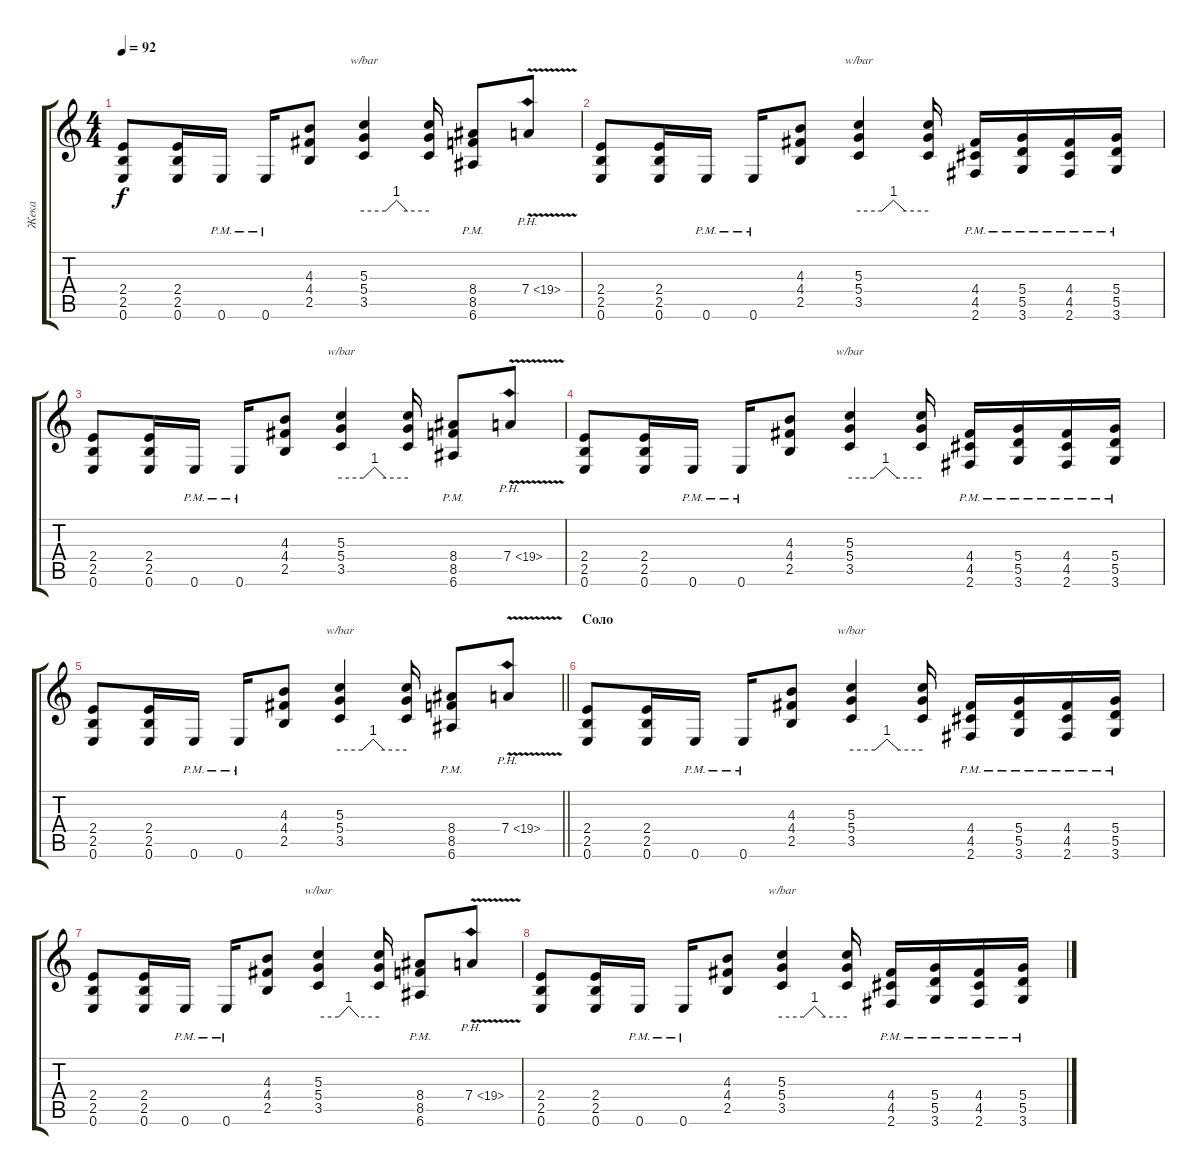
\track ("Жека" "Жека") {instrument distortionguitar}
\staff {score tabs}
\tuning (E4 B3 G3 D3 A2 E2) {hide}
\ts (4 4)
\tempo 92
\clef g2
\ks c
(2.4 2.5 0.6).8{dy f} (2.4 2.5 0.6).16 0.6{pm}.16 0.6{pm}.16 (4.3 4.4 2.5).8 (5.3 5.4 3.5).4{tbe (custom default 0 0 20 0 30 4 40 0 60 0)} (5.3{t} 5.4{t} 3.5{t}).16 (8.4 8.5 6.6{pm}).8 7.4{ph 12 v}.8 |
(2.4 2.5 0.6).8 (2.4 2.5 0.6).16 0.6{pm}.16 0.6{pm}.16 (4.3 4.4 2.5).8 (5.3 5.4 3.5).4{tbe (custom default 0 0 20 0 30 4 40 0 60 0)} (5.3{t} 5.4{t} 3.5{t}).16 (4.4 4.5 2.6{pm}).16 (5.4 5.5 3.6{pm}).16 (4.4 4.5 2.6{pm}).16 (5.4 5.5 3.6{pm}).16 |
(2.4 2.5 0.6).8 (2.4 2.5 0.6).16 0.6{pm}.16 0.6{pm}.16 (4.3 4.4 2.5).8 (5.3 5.4 3.5).4{tbe (custom default 0 0 20 0 30 4 40 0 60 0)} (5.3{t} 5.4{t} 3.5{t}).16 (8.4 8.5 6.6{pm}).8 7.4{ph 12 v}.8 |
(2.4 2.5 0.6).8 (2.4 2.5 0.6).16 0.6{pm}.16 0.6{pm}.16 (4.3 4.4 2.5).8 (5.3 5.4 3.5).4{tbe (custom default 0 0 20 0 30 4 40 0 60 0)} (5.3{t} 5.4{t} 3.5{t}).16 (4.4 4.5 2.6{pm}).16 (5.4 5.5 3.6{pm}).16 (4.4 4.5 2.6{pm}).16 (5.4 5.5 3.6{pm}).16 |
\barLineRight lightlight
(2.4 2.5 0.6).8 (2.4 2.5 0.6).16 0.6{pm}.16 0.6{pm}.16 (4.3 4.4 2.5).8 (5.3 5.4 3.5).4{tbe (custom default 0 0 20 0 30 4 40 0 60 0)} (5.3{t} 5.4{t} 3.5{t}).16 (8.4 8.5 6.6{pm}).8 7.4{ph 12 v}.8 |
\section ("" "Соло")
(2.4 2.5 0.6).8 (2.4 2.5 0.6).16 0.6{pm}.16 0.6{pm}.16 (4.3 4.4 2.5).8 (5.3 5.4 3.5).4{tbe (custom default 0 0 20 0 30 4 40 0 60 0)} (5.3{t} 5.4{t} 3.5{t}).16 (4.4 4.5 2.6{pm}).16 (5.4 5.5 3.6{pm}).16 (4.4 4.5 2.6{pm}).16 (5.4 5.5 3.6{pm}).16 |
(2.4 2.5 0.6).8 (2.4 2.5 0.6).16 0.6{pm}.16 0.6{pm}.16 (4.3 4.4 2.5).8 (5.3 5.4 3.5).4{tbe (custom default 0 0 20 0 30 4 40 0 60 0)} (5.3{t} 5.4{t} 3.5{t}).16 (8.4 8.5 6.6{pm}).8 7.4{ph 12 v}.8 |
(2.4 2.5 0.6).8 (2.4 2.5 0.6).16 0.6{pm}.16 0.6{pm}.16 (4.3 4.4 2.5).8 (5.3 5.4 3.5).4{tbe (custom default 0 0 20 0 30 4 40 0 60 0)} (5.3{t} 5.4{t} 3.5{t}).16 (4.4 4.5 2.6{pm}).16 (5.4 5.5 3.6{pm}).16 (4.4 4.5 2.6{pm}).16 (5.4 5.5 3.6{pm}).16
